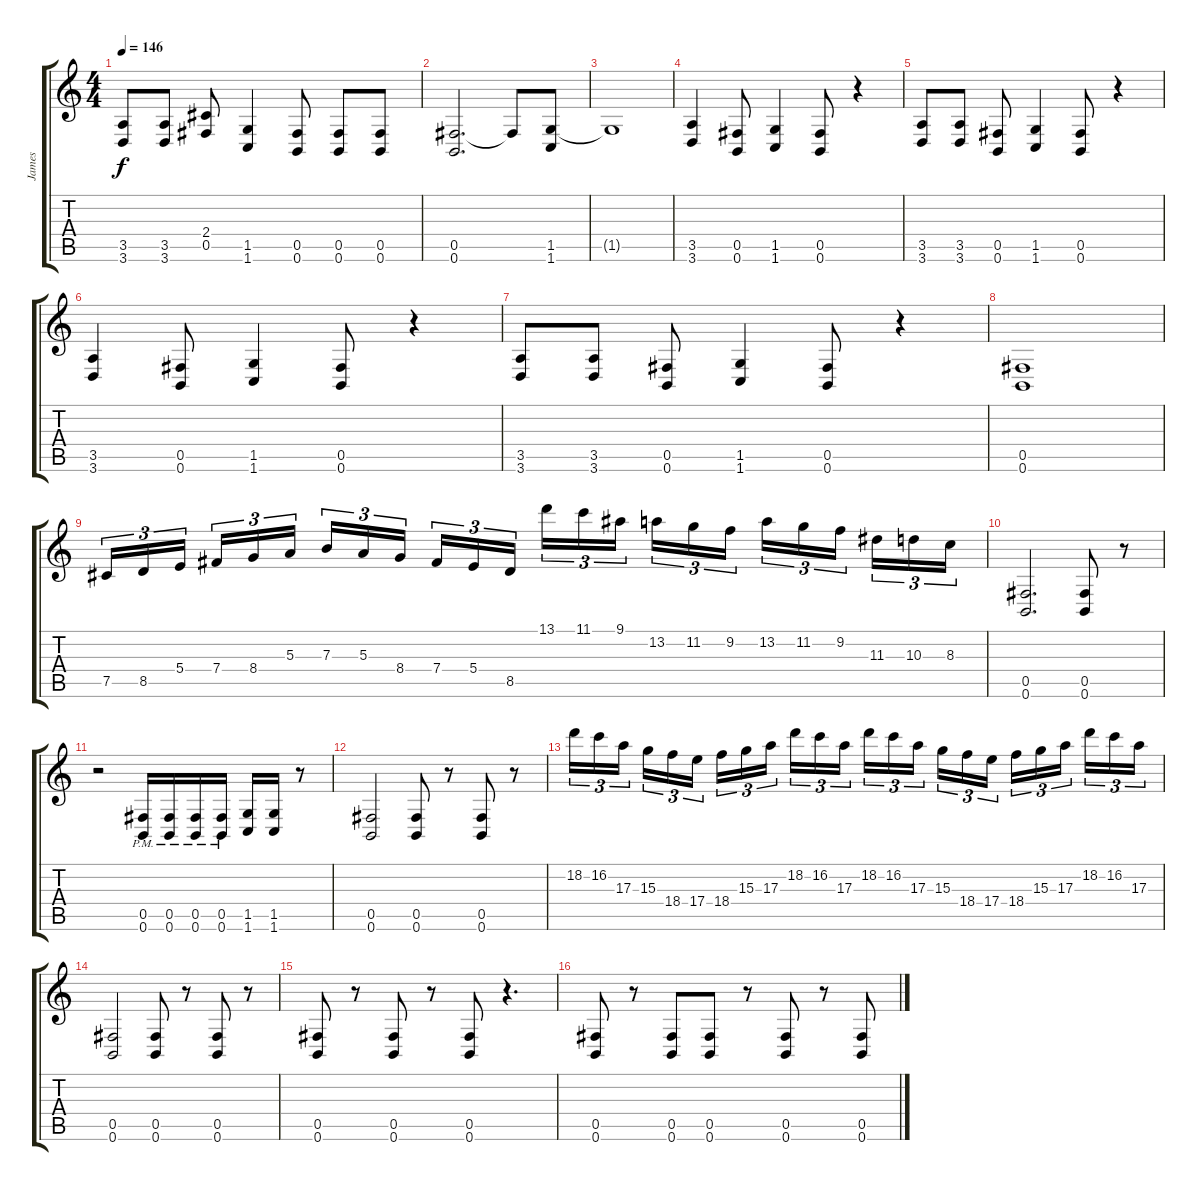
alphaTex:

\track ("James" "James") {instrument distortionguitar}
\staff {score tabs}
\tuning (Db4 Ab3 E3 B2 Gb2 B1) {hide}
\ts (4 4)
\tempo 146
\clef g2
\ks c
(3.5 3.6).8{dy f} (3.5 3.6).8 (2.4 0.5).8 (1.5 1.6).4 (0.5 0.6).8 (0.5 0.6).8 (0.5 0.6).8 |
(0.5 0.6).2{d} 0.5{t}.8 (1.5 1.6).8 |
1.5{t}.1 |
(3.5 3.6).4 (0.5 0.6).8 (1.5 1.6).4 (0.5 0.6).8 r.4 |
(3.5 3.6).8 (3.5 3.6).8 (0.5 0.6).8 (1.5 1.6).4 (0.5 0.6).8 r.4 |
(3.5 3.6).4 (0.5 0.6).8 (1.5 1.6).4 (0.5 0.6).8 r.4 |
(3.5 3.6).8 (3.5 3.6).8 (0.5 0.6).8 (1.5 1.6).4 (0.5 0.6).8 r.4 |
(0.5 0.6).1 |
7.5.16{tu (3 2)} 8.5.16{tu (3 2)} 5.4.16{tu (3 2) beam splitsecondary} 7.4.16{tu (3 2)} 8.4.16{tu (3 2)} 5.3.16{tu (3 2)} 7.3.16{tu (3 2)} 5.3.16{tu (3 2)} 8.4.16{tu (3 2) beam splitsecondary} 7.4.16{tu (3 2)} 5.4.16{tu (3 2)} 8.5.16{tu (3 2)} 13.1.16{tu (3 2)} 11.1.16{tu (3 2)} 9.1.16{tu (3 2) beam splitsecondary} 13.2.16{tu (3 2)} 11.2.16{tu (3 2)} 9.2.16{tu (3 2)} 13.2.16{tu (3 2)} 11.2.16{tu (3 2)} 9.2.16{tu (3 2) beam splitsecondary} 11.3.16{tu (3 2)} 10.3.16{tu (3 2)} 8.3.16{tu (3 2)} |
(0.5 0.6).2{d} (0.5 0.6).8 r.8 |
r.2 (0.5 0.6{pm}).16 (0.5 0.6{pm}).16 (0.5 0.6{pm}).16 (0.5 0.6{pm}).16 (1.5 1.6).16 (1.5 1.6).16 r.8 |
(0.5 0.6).2 (0.5 0.6).8 r.8 (0.5 0.6).8 r.8 |
18.2.16{tu (3 2)} 16.2.16{tu (3 2)} 17.3.16{tu (3 2) beam splitsecondary} 15.3.16{tu (3 2)} 18.4.16{tu (3 2)} 17.4.16{tu (3 2)} 18.4.16{tu (3 2)} 15.3.16{tu (3 2)} 17.3.16{tu (3 2) beam splitsecondary} 18.2.16{tu (3 2)} 16.2.16{tu (3 2)} 17.3.16{tu (3 2)} 18.2.16{tu (3 2)} 16.2.16{tu (3 2)} 17.3.16{tu (3 2) beam splitsecondary} 15.3.16{tu (3 2)} 18.4.16{tu (3 2)} 17.4.16{tu (3 2)} 18.4.16{tu (3 2)} 15.3.16{tu (3 2)} 17.3.16{tu (3 2) beam splitsecondary} 18.2.16{tu (3 2)} 16.2.16{tu (3 2)} 17.3.16{tu (3 2)} |
(0.5 0.6).2 (0.5 0.6).8 r.8 (0.5 0.6).8 r.8 |
(0.5 0.6).8 r.8 (0.5 0.6).8 r.8 (0.5 0.6).8 r.4{d} |
(0.5 0.6).8 r.8 (0.5 0.6).8 (0.5 0.6).8 r.8 (0.5 0.6).8 r.8 (0.5 0.6).8
